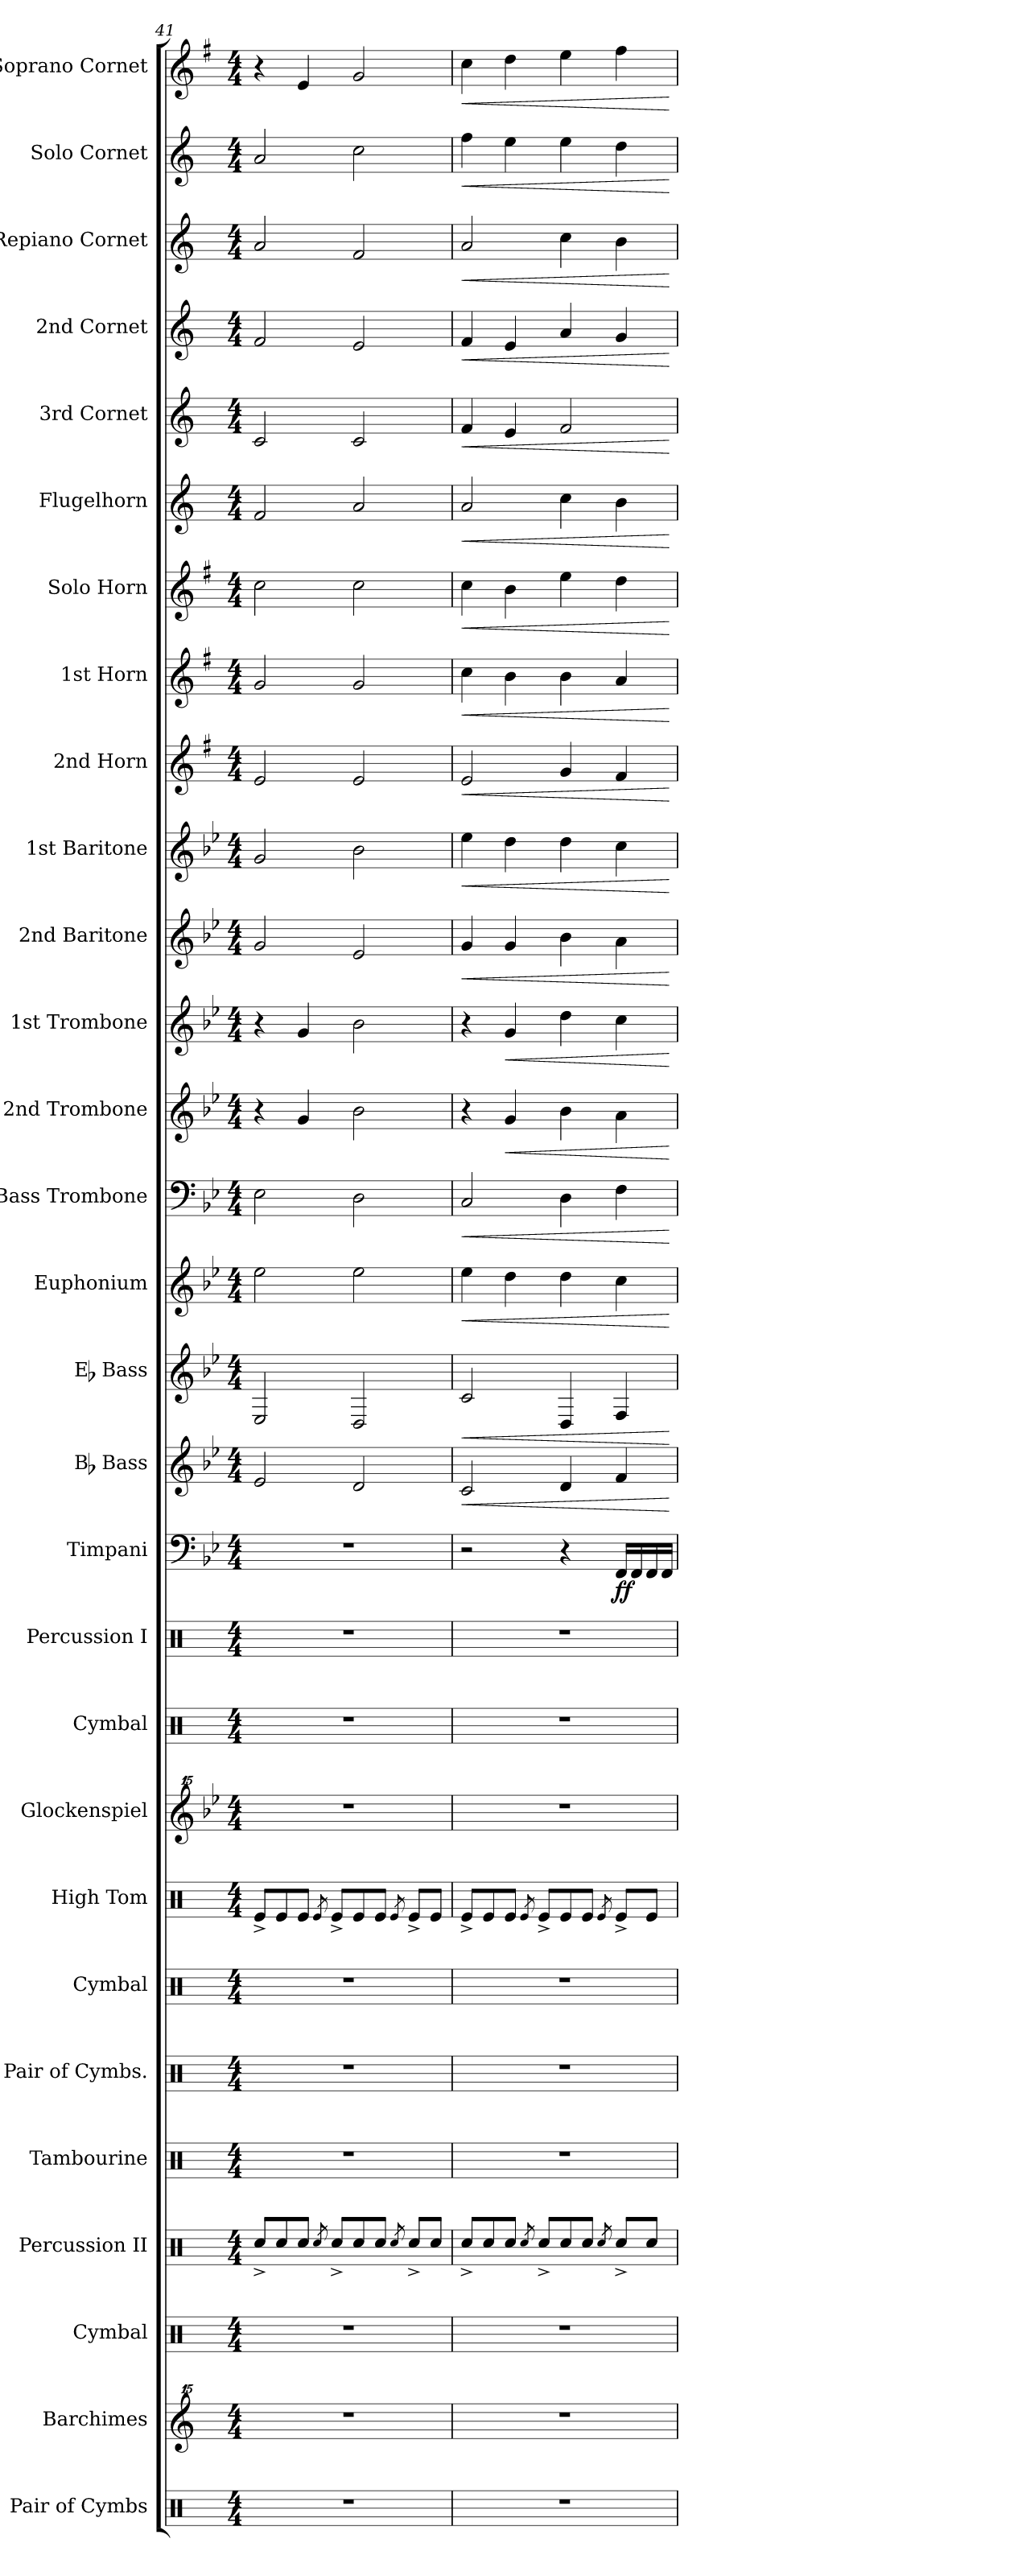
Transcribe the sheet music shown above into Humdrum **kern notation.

**kern	**kern	**kern	**kern	**kern	**kern	**kern	**kern	**kern	**kern	**kern	**kern	**dynam	**kern	**dynam	**kern	**dynam	**kern	**dynam	**kern	**dynam	**kern	**dynam	**kern	**dynam	**kern	**dynam	**kern	**dynam	**kern	**dynam	**kern	**dynam	**kern	**dynam	**kern	**dynam	**kern	**dynam	**kern	**dynam	**kern	**dynam	**kern	**dynam	**kern	**dynam
*part29	*part28	*part27	*part26	*part25	*part24	*part23	*part22	*part21	*part20	*part19	*part18	*part18	*part17	*part17	*part16	*part16	*part15	*part15	*part14	*part14	*part13	*part13	*part12	*part12	*part11	*part11	*part10	*part10	*part9	*part9	*part8	*part8	*part7	*part7	*part6	*part6	*part5	*part5	*part4	*part4	*part3	*part3	*part2	*part2	*part1	*part1
*staff29	*staff28	*staff27	*staff26	*staff25	*staff24	*staff23	*staff22	*staff21	*staff20	*staff19	*staff18	*staff18	*staff17	*staff17	*staff16	*staff16	*staff15	*staff15	*staff14	*staff14	*staff13	*staff13	*staff12	*staff12	*staff11	*staff11	*staff10	*staff10	*staff9	*staff9	*staff8	*staff8	*staff7	*staff7	*staff6	*staff6	*staff5	*staff5	*staff4	*staff4	*staff3	*staff3	*staff2	*staff2	*staff1	*staff1
*I"Pair of Cymbs	*I"Barchimes	*I"Cymbal	*I"Percussion II	*I"Tambourine	*I"Pair of Cymbs.	*I"Cymbal	*I"High Tom	*I"Glockenspiel	*I"Cymbal	*I"Percussion I	*I"Timpani	*	*I"Bb Bass	*	*I"Eb Bass	*	*I"Euphonium	*	*I"Bass Trombone	*	*I"2nd Trombone	*	*I"1st Trombone	*	*I"2nd Baritone	*	*I"1st Baritone	*	*I"2nd Horn	*	*I"1st Horn	*	*I"Solo Horn	*	*I"Flugelhorn	*	*I"3rd Cornet	*	*I"2nd Cornet	*	*I"Repiano Cornet	*	*I"Solo Cornet	*	*I"Soprano Cornet	*
*I'Pair Cym.	*I'Bachm.	*I'Cym.	*I'Perc. II	*I'Tamb.	*I'Pair Cym.	*I'Cym.	*I'H. To.	*I'Glk.	*I'Cym.	*I'Perc. I	*I'Timp.	*	*I'Bb Bass	*	*I'Eb Bass	*	*I'Euph.	*	*I'B. Trb.	*	*I'2nd Trb.	*	*I'1st Trb.	*	*I'2nd Bar.	*	*I'1st Bar.	*	*I'2nd Hn.	*	*I'1st Hn.	*	*I'Solo Hn.	*	*I'Flugel.	*	*I'3rd Cnt.	*	*I'2nd Cnt.	*	*I'Rep. Cnt.	*	*I'Solo Cnt.	*	*I'Sop. Cnt.	*
!!LO:PB:g=z
*clefX	*clefG^^2	*clefX	*clefX	*clefX	*clefX	*clefX	*clefX	*clefG^^2	*clefX	*clefX	*clefF4	*	*clefG2	*	*clefG2	*	*clefG2	*	*clefF4	*	*clefG2	*	*clefG2	*	*clefG2	*	*clefG2	*	*clefG2	*	*clefG2	*	*clefG2	*	*clefG2	*	*clefG2	*	*clefG2	*	*clefG2	*	*clefG2	*	*clefG2	*
*	*	*	*	*	*	*	*	*	*	*	*	*	*ITrd15c26	*	*ITrd12c21	*	*ITrd8c14	*	*	*	*ITrd8c14	*	*ITrd8c14	*	*ITrd8c14	*	*ITrd8c14	*	*ITrd5c9	*	*ITrd5c9	*	*ITrd5c9	*	*ITrd1c2	*	*ITrd1c2	*	*ITrd1c2	*	*ITrd1c2	*	*ITrd1c2	*	*ITrd-2c-3	*
*k[]	*k[]	*k[]	*k[]	*k[]	*k[]	*k[]	*k[]	*k[b-e-]	*k[]	*k[]	*k[b-e-]	*	*k[b-e-]	*	*k[b-e-]	*	*k[b-e-]	*	*k[b-e-]	*	*k[b-e-]	*	*k[b-e-]	*	*k[b-e-]	*	*k[b-e-]	*	*k[b-e-]	*	*k[b-e-]	*	*k[b-e-]	*	*k[b-e-]	*	*k[b-e-]	*	*k[b-e-]	*	*k[b-e-]	*	*k[b-e-]	*	*k[b-e-]	*
*M4/4	*M4/4	*M4/4	*M4/4	*M4/4	*M4/4	*M4/4	*M4/4	*M4/4	*M4/4	*M4/4	*M4/4	*	*M4/4	*	*M4/4	*	*M4/4	*	*M4/4	*	*M4/4	*	*M4/4	*	*M4/4	*	*M4/4	*	*M4/4	*	*M4/4	*	*M4/4	*	*M4/4	*	*M4/4	*	*M4/4	*	*M4/4	*	*M4/4	*	*M4/4	*
=41	=41	=41	=41	=41	=41	=41	=41	=41	=41	=41	=41	=41	=41	=41	=41	=41	=41	=41	=41	=41	=41	=41	=41	=41	=41	=41	=41	=41	=41	=41	=41	=41	=41	=41	=41	=41	=41	=41	=41	=41	=41	=41	=41	=41	=41	=41
1r	1r	1r	8Rcc^/L	1r	1r	1r	8Re^/L	1r	1r	1r	1r	.	2EE-/	.	2EE-/	.	2e-\	.	2E-\	.	4r	.	4r	.	2G/	.	2G/	.	2G/	.	2B-/	.	2e-\	.	2e-/	.	2B-/	.	2e-/	.	2g/	.	2g/	.	4r	.
.	.	.	8Rcc/	.	.	.	8Re/	.	.	.	.	.	.	.	.	.	.	.	.	.	.	.	.	.	.	.	.	.	.	.	.	.	.	.	.	.	.	.	.	.	.	.	.	.	.	.
.	.	.	8Rcc/J	.	.	.	8Re/J	.	.	.	.	.	.	.	.	.	.	.	.	.	4G/	.	4G/	.	.	.	.	.	.	.	.	.	.	.	.	.	.	.	.	.	.	.	.	.	4g/	.
.	.	.	8qRcc/	.	.	.	8qRe/	.	.	.	.	.	.	.	.	.	.	.	.	.	.	.	.	.	.	.	.	.	.	.	.	.	.	.	.	.	.	.	.	.	.	.	.	.	.	.
.	.	.	8Rcc^/L	.	.	.	8Re^/L	.	.	.	.	.	.	.	.	.	.	.	.	.	.	.	.	.	.	.	.	.	.	.	.	.	.	.	.	.	.	.	.	.	.	.	.	.	.	.
.	.	.	8Rcc/	.	.	.	8Re/	.	.	.	.	.	2DD/	.	2DD/	.	2e-\	.	2D\	.	2B-\	.	2B-\	.	2E-/	.	2B-\	.	2G/	.	2B-/	.	2e-\	.	2g/	.	2B-/	.	2d/	.	2e-/	.	2b-\	.	2b-/	.
.	.	.	8Rcc/J	.	.	.	8Re/J	.	.	.	.	.	.	.	.	.	.	.	.	.	.	.	.	.	.	.	.	.	.	.	.	.	.	.	.	.	.	.	.	.	.	.	.	.	.	.
.	.	.	8qRcc/	.	.	.	8qRe/	.	.	.	.	.	.	.	.	.	.	.	.	.	.	.	.	.	.	.	.	.	.	.	.	.	.	.	.	.	.	.	.	.	.	.	.	.	.	.
.	.	.	8Rcc^/L	.	.	.	8Re^/L	.	.	.	.	.	.	.	.	.	.	.	.	.	.	.	.	.	.	.	.	.	.	.	.	.	.	.	.	.	.	.	.	.	.	.	.	.	.	.
.	.	.	8Rcc/J	.	.	.	8Re/J	.	.	.	.	.	.	.	.	.	.	.	.	.	.	.	.	.	.	.	.	.	.	.	.	.	.	.	.	.	.	.	.	.	.	.	.	.	.	.
=42	=42	=42	=42	=42	=42	=42	=42	=42	=42	=42	=42	=42	=42	=42	=42	=42	=42	=42	=42	=42	=42	=42	=42	=42	=42	=42	=42	=42	=42	=42	=42	=42	=42	=42	=42	=42	=42	=42	=42	=42	=42	=42	=42	=42	=42	=42
!	!	!	!	!	!	!	!	!	!	!	!	!	!	!LO:HP:b	!	!LO:HP:b	!	!LO:HP:b	!	!LO:HP:b	!	!	!	!	!	!LO:HP:b	!	!LO:HP:b	!	!LO:HP:b	!	!LO:HP:b	!	!LO:HP:b	!	!LO:HP:b	!	!LO:HP:b	!	!LO:HP:b	!	!LO:HP:b	!	!LO:HP:b	!	!LO:HP:b
1r	1r	1r	8Rcc^/L	1r	1r	1r	8Re^/L	1r	1r	1r	2r	.	2CC/	<	2C/	<	4e-\	<	2C/	<	4r	.	4r	.	4G/	<	4e-\	<	2G/	<	4e-\	<	4e-\	<	2g/	<	4e-/	<	4e-/	<	2g/	<	4ee-\	<	4ee-\	<
.	.	.	8Rcc/	.	.	.	8Re/	.	.	.	.	.	.	.	.	.	.	.	.	.	.	.	.	.	.	.	.	.	.	.	.	.	.	.	.	.	.	.	.	.	.	.	.	.	.	.
!	!	!	!	!	!	!	!	!	!	!	!	!	!	!	!	!	!	!	!	!	!	!LO:HP:b	!	!LO:HP:b	!	!	!	!	!	!	!	!	!	!	!	!	!	!	!	!	!	!	!	!	!	!
.	.	.	8Rcc/J	.	.	.	8Re/J	.	.	.	.	.	.	.	.	.	4d\	.	.	.	4G/	<	4G/	<	4G/	.	4d\	.	.	.	4d\	.	4d\	.	.	.	4d/	.	4d/	.	.	.	4dd\	.	4ff\	.
.	.	.	8qRcc/	.	.	.	8qRe/	.	.	.	.	.	.	.	.	.	.	.	.	.	.	.	.	.	.	.	.	.	.	.	.	.	.	.	.	.	.	.	.	.	.	.	.	.	.	.
.	.	.	8Rcc^/L	.	.	.	8Re^/L	.	.	.	.	.	.	.	.	.	.	.	.	.	.	.	.	.	.	.	.	.	.	.	.	.	.	.	.	.	.	.	.	.	.	.	.	.	.	.
.	.	.	8Rcc/	.	.	.	8Re/	.	.	.	4r	.	4DD/	.	4DD/	.	4d\	.	4D\	.	4B-\	.	4d\	.	4B-\	.	4d\	.	4B-/	.	4d\	.	4g\	.	4b-\	.	2e-/	.	4g/	.	4b-\	.	4dd\	.	4gg\	.
.	.	.	8Rcc/J	.	.	.	8Re/J	.	.	.	.	.	.	.	.	.	.	.	.	.	.	.	.	.	.	.	.	.	.	.	.	.	.	.	.	.	.	.	.	.	.	.	.	.	.	.
.	.	.	8qRcc/	.	.	.	8qRe/	.	.	.	.	.	.	.	.	.	.	.	.	.	.	.	.	.	.	.	.	.	.	.	.	.	.	.	.	.	.	.	.	.	.	.	.	.	.	.
!	!	!	!	!	!	!	!	!	!	!	!	!LO:DY:b	!	!	!	!	!	!	!	!	!	!	!	!	!	!	!	!	!	!	!	!	!	!	!	!	!	!	!	!	!	!	!	!	!	!
.	.	.	8Rcc^/L	.	.	.	8Re^/L	.	.	.	16FF/LL	ff	4FF/	.	4FF/	.	4c\	.	4F\	.	4A\	.	4c\	.	4A\	.	4c\	.	4A/	.	4c/	.	4f\	.	4a\	.	.	.	4f/	.	4a\	.	4cc\	.	4aa\	.
.	.	.	.	.	.	.	.	.	.	.	16FF/	.	.	.	.	.	.	.	.	.	.	.	.	.	.	.	.	.	.	.	.	.	.	.	.	.	.	.	.	.	.	.	.	.	.	.
.	.	.	8Rcc/J	.	.	.	8Re/J	.	.	.	16FF/	.	.	.	.	.	.	.	.	.	.	.	.	.	.	.	.	.	.	.	.	.	.	.	.	.	.	.	.	.	.	.	.	.	.	.
.	.	.	.	.	.	.	.	.	.	.	16FF/JJ	.	.	.	.	.	.	.	.	.	.	.	.	.	.	.	.	.	.	.	.	.	.	.	.	.	.	.	.	.	.	.	.	.	.	.
.	.	.	.	.	.	.	.	.	.	.	.	.	.	[	.	[	.	[	.	[	.	[	.	[	.	[	.	[	.	[	.	[	.	[	.	[	.	[	.	[	.	[	.	[	.	[
=	=	=	=	=	=	=	=	=	=	=	=	=	=	=	=	=	=	=	=	=	=	=	=	=	=	=	=	=	=	=	=	=	=	=	=	=	=	=	=	=	=	=	=	=	=	=
*-	*-	*-	*-	*-	*-	*-	*-	*-	*-	*-	*-	*-	*-	*-	*-	*-	*-	*-	*-	*-	*-	*-	*-	*-	*-	*-	*-	*-	*-	*-	*-	*-	*-	*-	*-	*-	*-	*-	*-	*-	*-	*-	*-	*-	*-	*-
